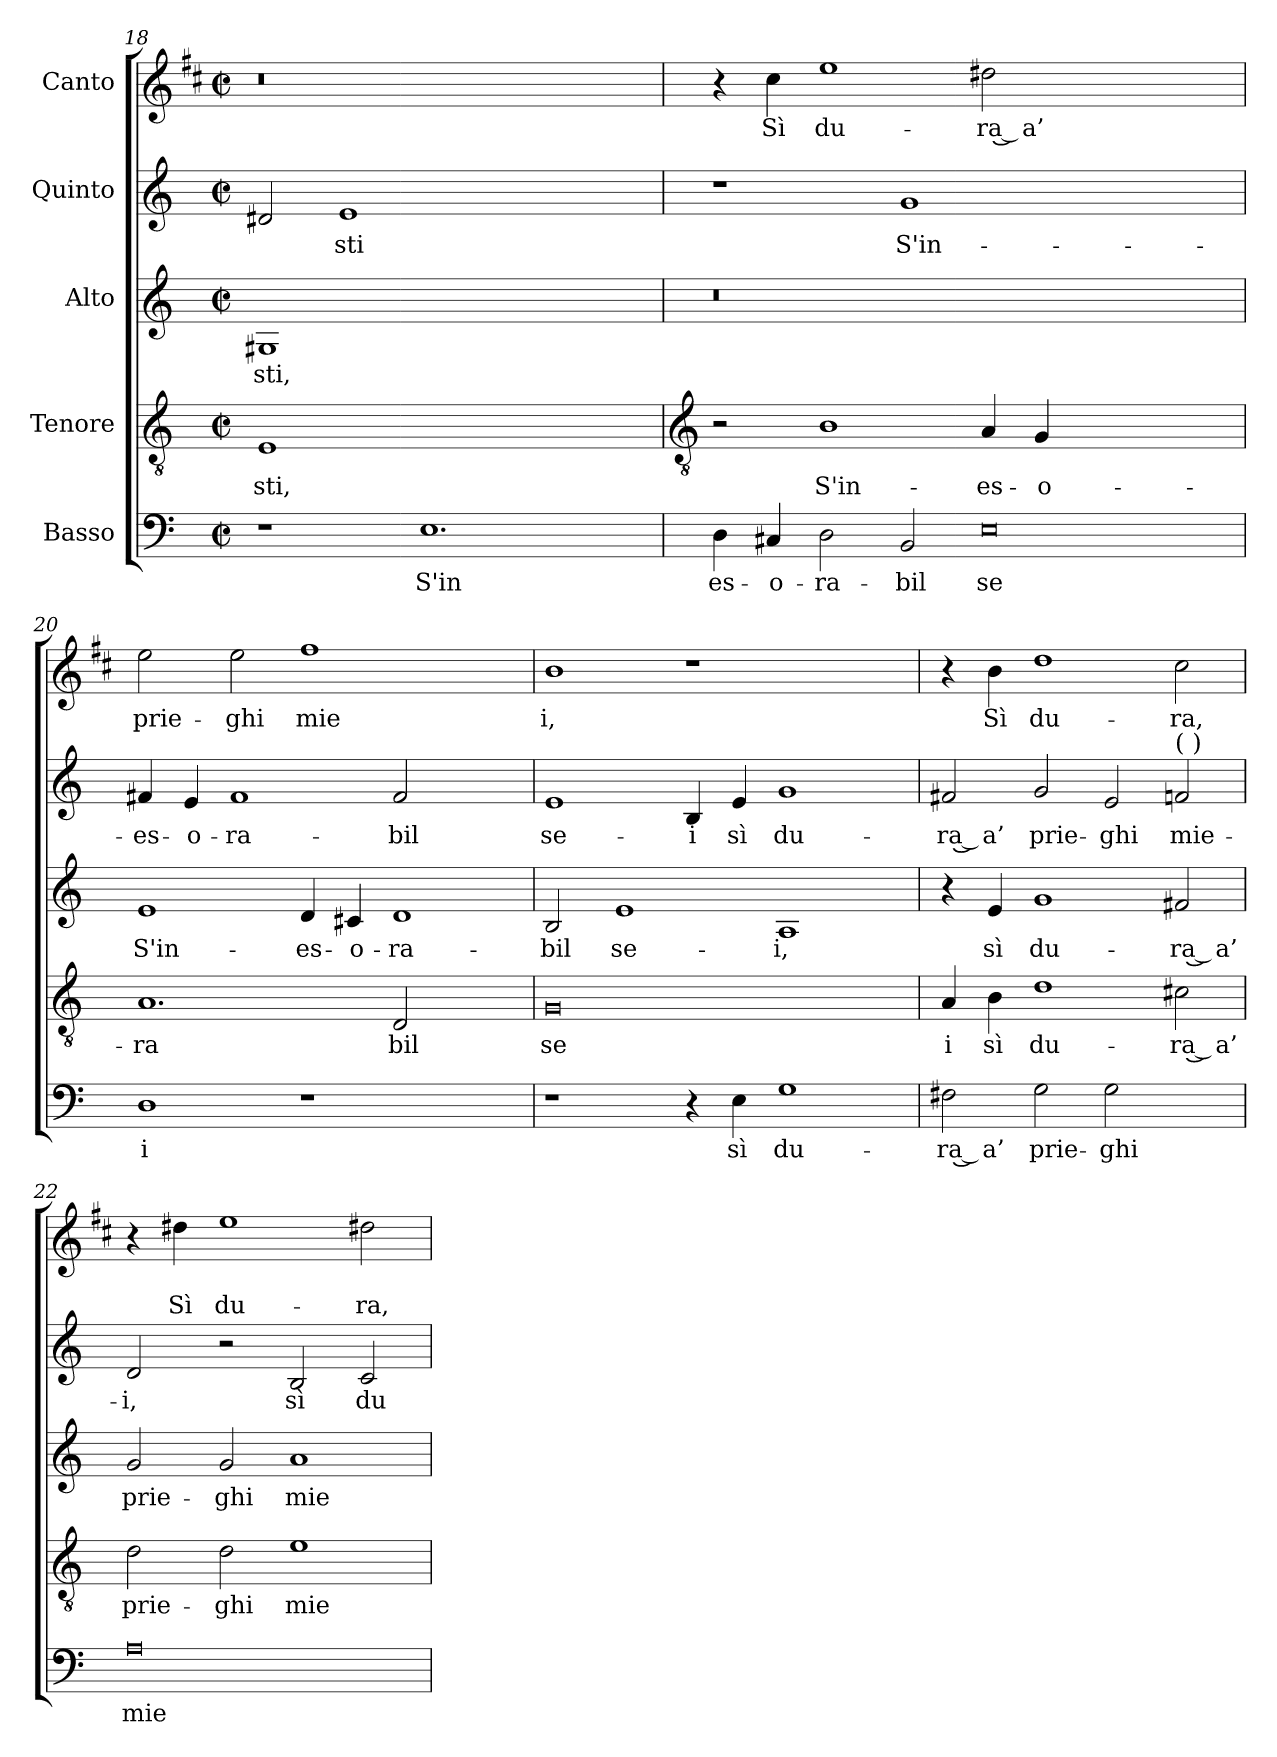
**kern	**text	**kern	**text	**kern	**text	**kern	**text	**kern	**text	**text
*part5	*part5	*part4	*part4	*part3	*part3	*part2	*part2	*part1	*part1	*part1
*staff5	*staff5	*staff4	*staff4	*staff3	*staff3	*staff2	*staff2	*staff1	*staff1	*staff1
*I"Basso	*	*I"Tenore	*	*I"Alto	*	*I"Quinto	*	*I"Canto	*	*
!!LO:LB:g=z
*clefF4	*	*clefGv2	*	*clefG2	*	*clefG2	*	*clefG2	*	*
*	*	*	*	*	*	*	*	*ITrd1c2	*	*
*k[]	*	*k[]	*	*k[]	*	*k[]	*	*k[]	*	*
*C:	*	*C:	*	*C:	*	*C:	*	*C:	*	*
*M4/2	*	*M4/2	*	*M4/2	*	*M4/2	*	*M4/2	*	*
*met(c|)	*	*met(c|)	*	*met(c|)	*	*met(c|)	*	*met(c|)	*	*
=18A	=18A	=18A	=18A	=18A	=18A	=18A	=18A	=18A	=18A	=18A
!	!	!	!LO:LY:b	!	!LO:LY:b	!	!	!	!	!
1r	.	1E	-sti,	1G#X	sti,	2d#X	.	0r	.	.
!	!	!	!	!	!	!	!LO:LY:b	!	!	!
.	.	.	.	.	.	1e	sti	.	.	.
!	!LO:LY:b	!	!	!	!	!	!	!	!	!
1.E	S'in	1.ryy	.	1.ryy	.	.	.	.	.	.
.	.	.	.	.	.	1ryy	.	.	.	.
.	.	.	.	.	.	.	.	2ryy	.	.
!!LO:LB:g=z
=19A	=19A	=19A	=19A	=19A	=19A	=19A	=19A	=19A	=19A	=19A
*	*	*clefGv2	*	*	*	*	*	*	*	*
!	!LO:LY:b	!	!	!	!	!	!	!	!	!
4D	es-	2r	.	0r	.	1r	.	4r	.	.
!	!LO:LY:b	!	!	!	!	!	!	!	!LO:LY:b	!
4C#X	-o-	.	.	.	.	.	.	4b	Sì	.
!	!LO:LY:b	!	!LO:LY:b	!	!	!	!	!	!LO:LY:b	!
2D	-ra-	1B	S'in-	.	.	.	.	1dd	du-	.
!	!LO:LY:b	!	!	!	!	!	!LO:LY:b	!	!	!
2BB	-bil	.	.	.	.	1g	S'in-	.	.	.
!	!LO:LY:b	!	!LO:LY:b	!	!	!	!	!	!LO:LY:b	!
0E	se	4A	-es-	.	.	.	.	2cc#X	-ra͜ a’	.
!	!	!	!LO:LY:b	!	!	!	!	!	!	!
.	.	4G	-o-	.	.	.	.	.	.	.
.	.	1.ryy	.	1.ryy	.	1.ryy	.	1.ryy	.	.
=20A	=20A	=20A	=20A	=20A	=20A	=20A	=20A	=20A	=20A	=20A
!	!LO:LY:b	!	!LO:LY:b	!	!LO:LY:b	!	!LO:LY:b	!	!LO:LY:b	!
1D	i	1.A	-ra	1e	S'in-	4f#X	-es-	2dd	prie-	.
!	!	!	!	!	!	!	!LO:LY:b	!	!	!
.	.	.	.	.	.	4e	-o-	.	.	.
!	!	!	!	!	!	!	!LO:LY:b	!	!LO:LY:b	!
.	.	.	.	.	.	1f#	-ra-	2dd	-ghi	.
!	!	!	!	!	!LO:LY:b	!	!	!	!LO:LY:b	!
1r	.	.	.	4d	-es-	.	.	1ee	mie	.
!	!	!	!	!	!LO:LY:b	!	!	!	!	!
.	.	.	.	4c#X	-o-	.	.	.	.	.
!	!	!	!LO:LY:b	!	!LO:LY:b	!	!LO:LY:b	!	!	!
.	.	2D	bil	1d	-ra-	2f#	-bil	.	.	.
2ryy	.	2ryy	.	.	.	2ryy	.	2ryy	.	.
=21A	=21A	=21A	=21A	=21A	=21A	=21A	=21A	=21A	=21A	=21A
!	!	!	!LO:LY:b	!	!LO:LY:b	!	!LO:LY:b	!	!LO:LY:b	!
1r	.	0G	se	2B	-bil	1e	se-	1a	i,	.
!	!	!	!	!	!LO:LY:b	!	!	!	!	!
.	.	.	.	1e	se-	.	.	.	.	.
!	!	!	!	!	!	!	!LO:LY:b	!	!	!
4r	.	.	.	.	.	4B	-i	1r	.	.
!	!LO:LY:b	!	!	!	!	!	!LO:LY:b	!	!	!
4E	sì	.	.	.	.	4e	sì	.	.	.
!	!LO:LY:b	!	!	!	!LO:LY:b	!	!LO:LY:b	!	!	!
1G	du-	.	.	1A	-i,	1g	du-	.	.	.
.	.	2ryy	.	.	.	.	.	2ryy	.	.
=21B	=21B	=21B	=21B	=21B	=21B	=21B	=21B	=21B	=21B	=21B
!	!LO:LY:b	!	!LO:LY:b	!	!	!	!LO:LY:b	!	!	!
2F#X	-ra͜ a’	4A	i	4r	.	2f#X	-ra͜ a’	4r	.	.
!	!	!	!LO:LY:b	!	!LO:LY:b	!	!	!	!LO:LY:b	!
.	.	4B	sì	4e	sì	.	.	4a	Sì	.
!	!LO:LY:b	!	!LO:LY:b	!	!LO:LY:b	!	!LO:LY:b	!	!LO:LY:b	!
2G	prie-	1d	du-	1g	du-	2g	prie-	1cc	du-	.
!	!LO:LY:b	!	!	!	!	!	!LO:LY:b	!	!	!
2G	-ghi	.	.	.	.	2e	-ghi	.	.	.
!	!	!	!	!	!	!LO:TX:a:t=(  )	!	!	!	!
!	!	!	!LO:LY:b	!	!LO:LY:b	!	!LO:LY:b	!	!LO:LY:b	!
2ryy	.	2c#X	-ra͜ a’	2f#X	-ra͜ a’	2f	mie-	2b	-ra,	.
!!LO:LB:g=z
=22	=22	=22	=22	=22	=22	=22	=22	=22	=22	=22
!	!LO:LY:b	!	!LO:LY:b	!	!LO:LY:b	!	!LO:LY:b	!	!	!
0A	mie	2d	prie-	2g	prie-	2d	-i,	4r	.	.
!	!	!	!	!	!	!	!	!	!	!LO:LY:b
.	.	.	.	.	.	.	.	4cc#X	.	Sì
!	!	!	!LO:LY:b	!	!LO:LY:b	!	!	!	!	!LO:LY:b
.	.	2d	-ghi	2g	-ghi	2r	.	1dd	.	du-
!	!	!	!LO:LY:b	!	!LO:LY:b	!	!LO:LY:b	!	!	!
.	.	1e	mie-	1a	mie-	2B	sì	.	.	.
!	!	!	!	!	!	!	!LO:LY:b	!	!	!LO:LY:b
.	.	.	.	.	.	2c	du-	2cc#X	.	-ra,
=	=	=	=	=	=	=	=	=	=	=
*-	*-	*-	*-	*-	*-	*-	*-	*-	*-	*-
